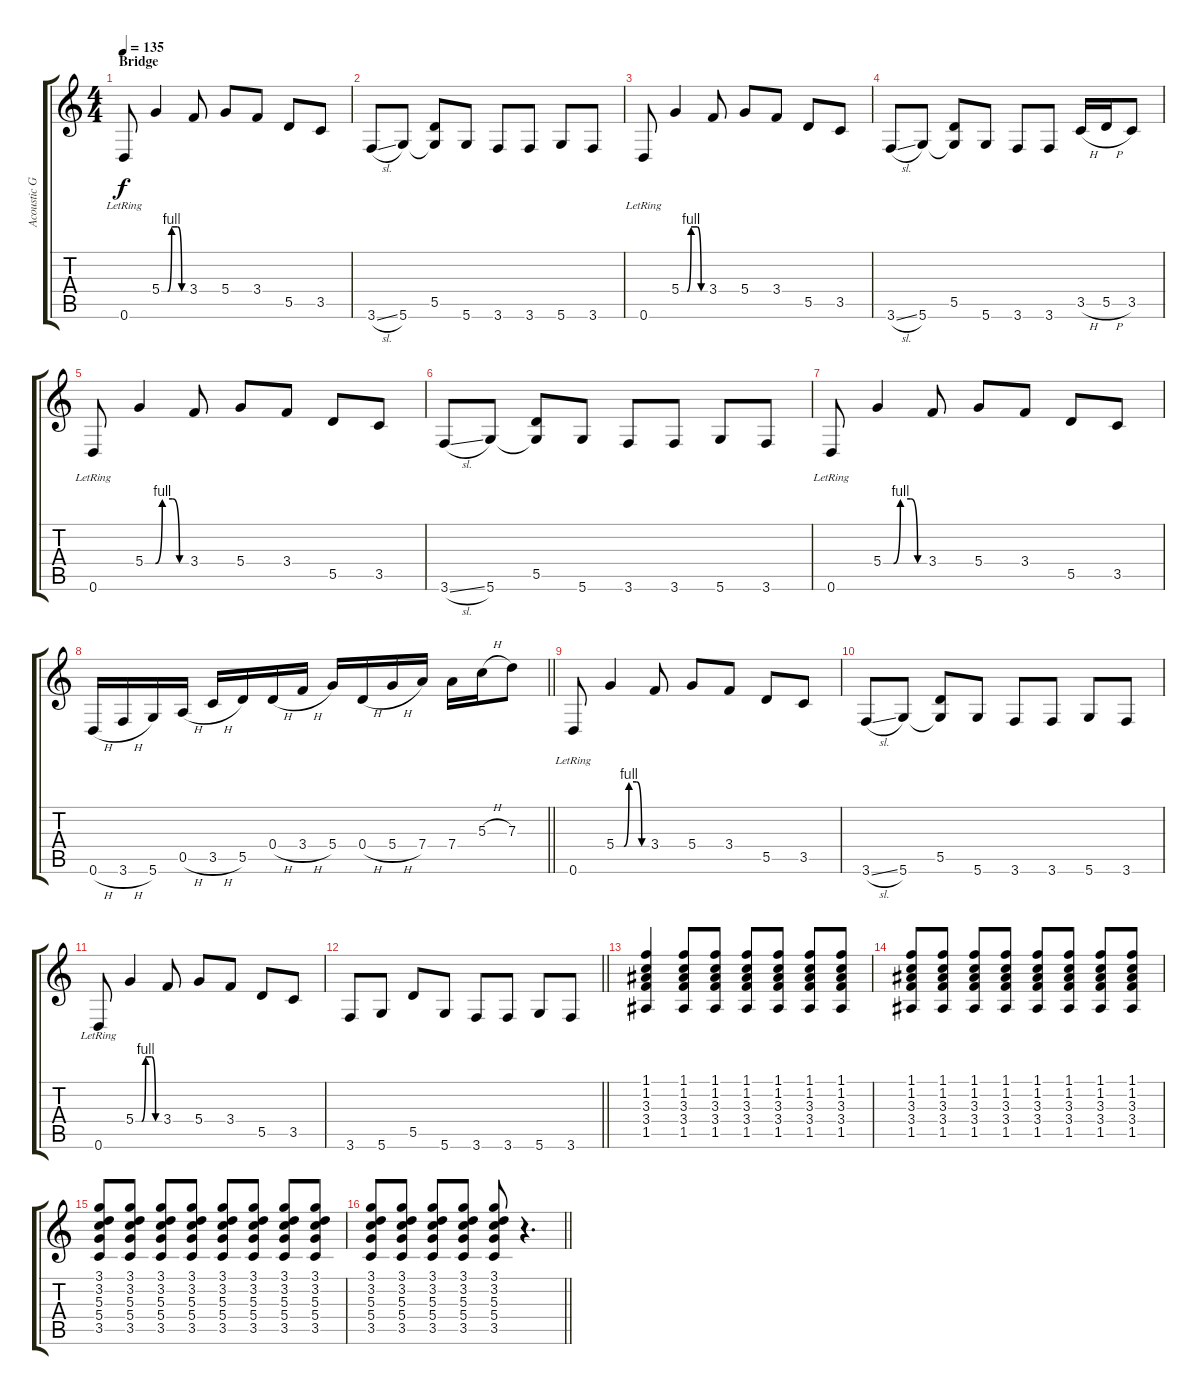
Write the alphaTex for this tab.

\track ("Acoustic Guitar 1" "Acoustic G") {instrument acousticguitarsteel}
\staff {score tabs}
\tuning (E4 B3 G3 D3 A2 D2) {hide}
\ts (4 4)
\section ("" "Bridge")
\tempo 135
\clef g2
\ks c
0.6{lr}.8{dy f} 5.4{be (custom 0 0 15 0 25 4 40 4 50 0 60 0)}.4 3.4.8 5.4.8 3.4.8 5.5.8 3.5.8 |
3.6{sl}.8 5.6.8 (5.5 5.6{t}).8 5.6.8 3.6.8 3.6.8 5.6.8 3.6.8 |
0.6{lr}.8 5.4{be (custom 0 0 15 0 25 4 40 4 50 0 60 0)}.4 3.4.8 5.4.8 3.4.8 5.5.8 3.5.8 |
3.6{sl}.8 5.6.8 (5.5 5.6{t}).8 5.6.8 3.6.8 3.6.8 3.5{h}.16 5.5{h}.16 3.5.8 |
0.6{lr}.8 5.4{be (custom 0 0 15 0 25 4 40 4 50 0 60 0)}.4 3.4.8 5.4.8 3.4.8 5.5.8 3.5.8 |
3.6{sl}.8 5.6.8 (5.5 5.6{t}).8 5.6.8 3.6.8 3.6.8 5.6.8 3.6.8 |
0.6{lr}.8 5.4{be (custom 0 0 15 0 25 4 40 4 50 0 60 0)}.4 3.4.8 5.4.8 3.4.8 5.5.8 3.5.8 |
\barLineRight lightlight
0.6{h}.16 3.6{h}.16 5.6.16 0.5{h}.16 3.5{h}.16 5.5.16 0.4{h}.16 3.4{h}.16 5.4.16 0.4{h}.16 5.4{h}.16 7.4.16 7.4.16 5.3{h}.16 7.3.8 |
0.6{lr}.8 5.4{be (custom 0 0 15 0 25 4 40 4 50 0 60 0)}.4 3.4.8 5.4.8 3.4.8 5.5.8 3.5.8 |
3.6{sl}.8 5.6.8 (5.5 5.6{t}).8 5.6.8 3.6.8 3.6.8 5.6.8 3.6.8 |
0.6{lr}.8 5.4{be (custom 0 0 15 0 25 4 40 4 50 0 60 0)}.4 3.4.8 5.4.8 3.4.8 5.5.8 3.5.8 |
\barLineRight lightlight
3.6.8 5.6.8 5.5.8 5.6.8 3.6.8 3.6.8 5.6.8 3.6.8 |
\section ("" " ")
(1.1 1.2 3.3 3.4 1.5).4 (1.1 1.2 3.3 3.4 1.5).8 (1.1 1.2 3.3 3.4 1.5).8 (1.1 1.2 3.3 3.4 1.5).8 (1.1 1.2 3.3 3.4 1.5).8 (1.1 1.2 3.3 3.4 1.5).8 (1.1 1.2 3.3 3.4 1.5).8 |
(1.1 1.2 3.3 3.4 1.5).8 (1.1 1.2 3.3 3.4 1.5).8 (1.1 1.2 3.3 3.4 1.5).8 (1.1 1.2 3.3 3.4 1.5).8 (1.1 1.2 3.3 3.4 1.5).8 (1.1 1.2 3.3 3.4 1.5).8 (1.1 1.2 3.3 3.4 1.5).8 (1.1 1.2 3.3 3.4 1.5).8 |
(3.1 3.2 5.3 5.4 3.5).8 (3.1 3.2 5.3 5.4 3.5).8 (3.1 3.2 5.3 5.4 3.5).8 (3.1 3.2 5.3 5.4 3.5).8 (3.1 3.2 5.3 5.4 3.5).8 (3.1 3.2 5.3 5.4 3.5).8 (3.1 3.2 5.3 5.4 3.5).8 (3.1 3.2 5.3 5.4 3.5).8 |
\barLineRight lightlight
(3.1 3.2 5.3 5.4 3.5).8 (3.1 3.2 5.3 5.4 3.5).8 (3.1 3.2 5.3 5.4 3.5).8 (3.1 3.2 5.3 5.4 3.5).8 (3.1 3.2 5.3 5.4 3.5).8 r.4{d}
